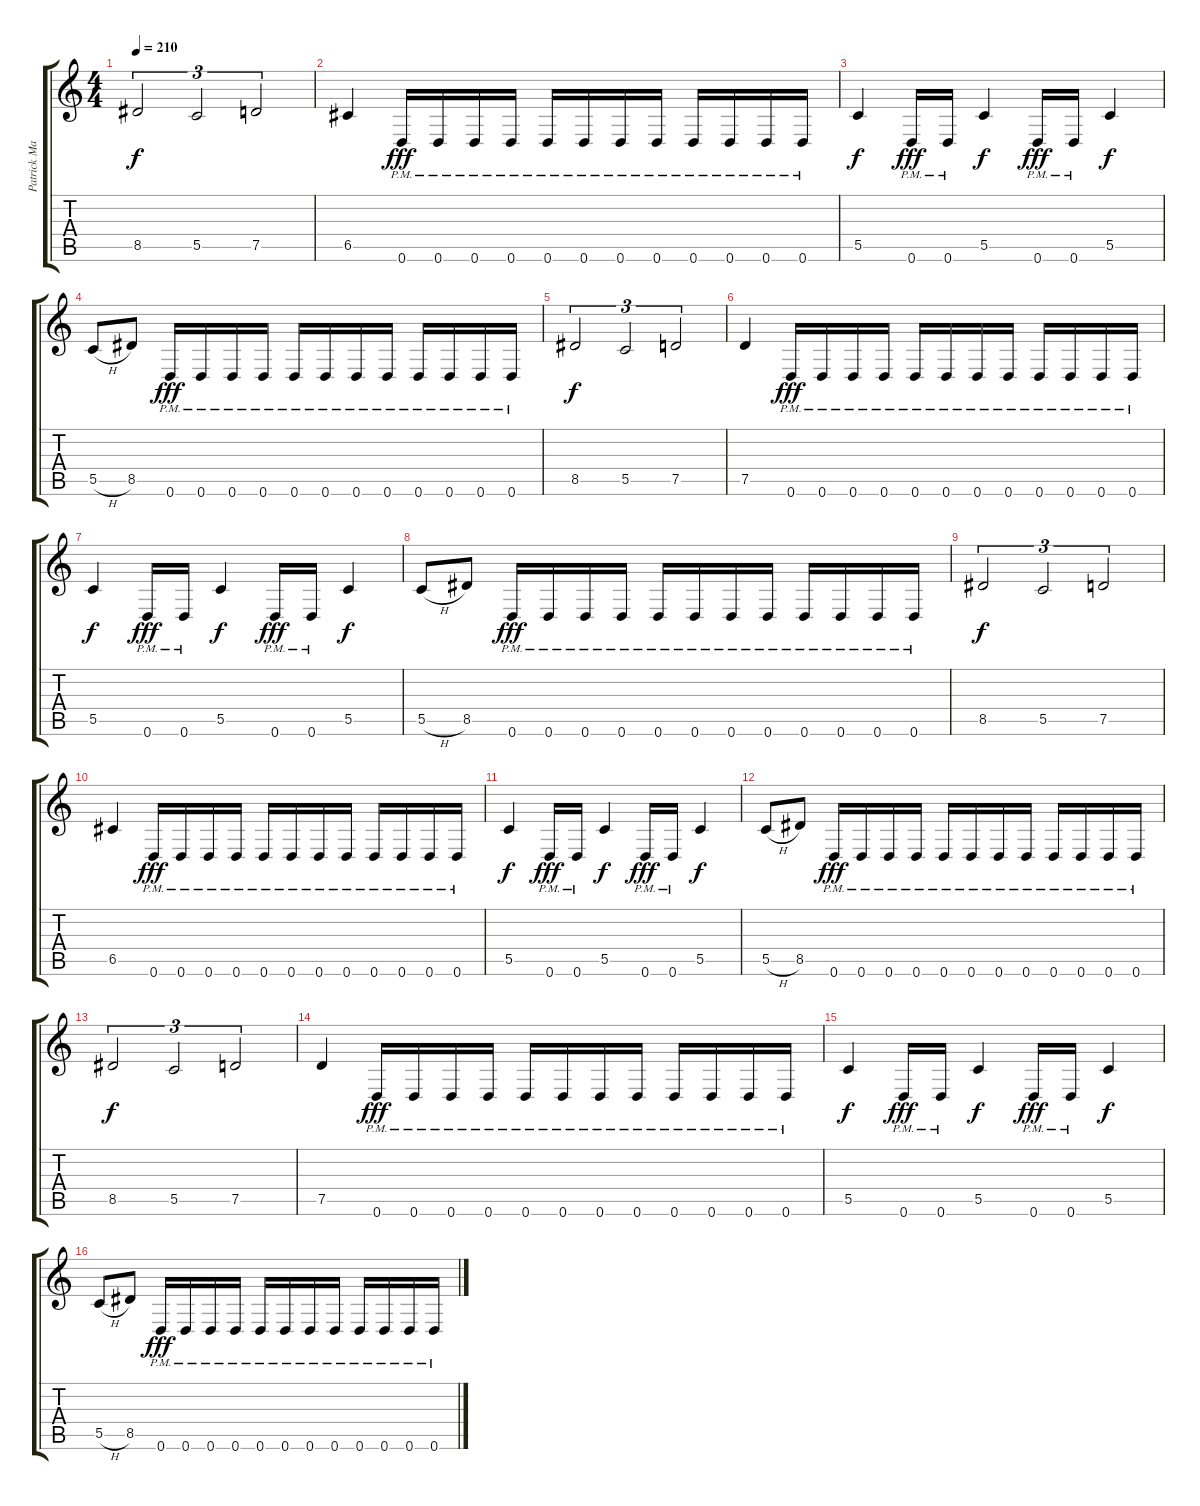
\track ("Patrick Mameli" "Patrick Ma") {instrument distortionguitar}
\staff {score tabs}
\tuning (D4 A3 F3 C3 G2 D2) {hide}
\ts (4 4)
\tempo 210
\clef g2
\ks c
8.5.2{tu (3 2) dy f} 5.5.2{tu (3 2)} 7.5.2{tu (3 2)} |
6.5.4 0.6{pm}.16{dy fff} 0.6{pm}.16 0.6{pm}.16 0.6{pm}.16 0.6{pm}.16 0.6{pm}.16 0.6{pm}.16 0.6{pm}.16 0.6{pm}.16 0.6{pm}.16 0.6{pm}.16 0.6{pm}.16 |
5.5.4{dy f} 0.6{pm}.16{dy fff} 0.6{pm}.16 5.5.4{dy f} 0.6{pm}.16{dy fff} 0.6{pm}.16 5.5.4{dy f} |
5.5{h}.8 8.5.8 0.6{pm}.16{dy fff} 0.6{pm}.16 0.6{pm}.16 0.6{pm}.16 0.6{pm}.16 0.6{pm}.16 0.6{pm}.16 0.6{pm}.16 0.6{pm}.16 0.6{pm}.16 0.6{pm}.16 0.6{pm}.16 |
8.5.2{tu (3 2) dy f} 5.5.2{tu (3 2)} 7.5.2{tu (3 2)} |
7.5.4 0.6{pm}.16{dy fff} 0.6{pm}.16 0.6{pm}.16 0.6{pm}.16 0.6{pm}.16 0.6{pm}.16 0.6{pm}.16 0.6{pm}.16 0.6{pm}.16 0.6{pm}.16 0.6{pm}.16 0.6{pm}.16 |
5.5.4{dy f} 0.6{pm}.16{dy fff} 0.6{pm}.16 5.5.4{dy f} 0.6{pm}.16{dy fff} 0.6{pm}.16 5.5.4{dy f} |
5.5{h}.8 8.5.8 0.6{pm}.16{dy fff} 0.6{pm}.16 0.6{pm}.16 0.6{pm}.16 0.6{pm}.16 0.6{pm}.16 0.6{pm}.16 0.6{pm}.16 0.6{pm}.16 0.6{pm}.16 0.6{pm}.16 0.6{pm}.16 |
8.5.2{tu (3 2) dy f} 5.5.2{tu (3 2)} 7.5.2{tu (3 2)} |
6.5.4 0.6{pm}.16{dy fff} 0.6{pm}.16 0.6{pm}.16 0.6{pm}.16 0.6{pm}.16 0.6{pm}.16 0.6{pm}.16 0.6{pm}.16 0.6{pm}.16 0.6{pm}.16 0.6{pm}.16 0.6{pm}.16 |
5.5.4{dy f} 0.6{pm}.16{dy fff} 0.6{pm}.16 5.5.4{dy f} 0.6{pm}.16{dy fff} 0.6{pm}.16 5.5.4{dy f} |
5.5{h}.8 8.5.8 0.6{pm}.16{dy fff} 0.6{pm}.16 0.6{pm}.16 0.6{pm}.16 0.6{pm}.16 0.6{pm}.16 0.6{pm}.16 0.6{pm}.16 0.6{pm}.16 0.6{pm}.16 0.6{pm}.16 0.6{pm}.16 |
8.5.2{tu (3 2) dy f} 5.5.2{tu (3 2)} 7.5.2{tu (3 2)} |
7.5.4 0.6{pm}.16{dy fff} 0.6{pm}.16 0.6{pm}.16 0.6{pm}.16 0.6{pm}.16 0.6{pm}.16 0.6{pm}.16 0.6{pm}.16 0.6{pm}.16 0.6{pm}.16 0.6{pm}.16 0.6{pm}.16 |
5.5.4{dy f} 0.6{pm}.16{dy fff} 0.6{pm}.16 5.5.4{dy f} 0.6{pm}.16{dy fff} 0.6{pm}.16 5.5.4{dy f} |
5.5{h}.8 8.5.8 0.6{pm}.16{dy fff} 0.6{pm}.16 0.6{pm}.16 0.6{pm}.16 0.6{pm}.16 0.6{pm}.16 0.6{pm}.16 0.6{pm}.16 0.6{pm}.16 0.6{pm}.16 0.6{pm}.16 0.6{pm}.16
